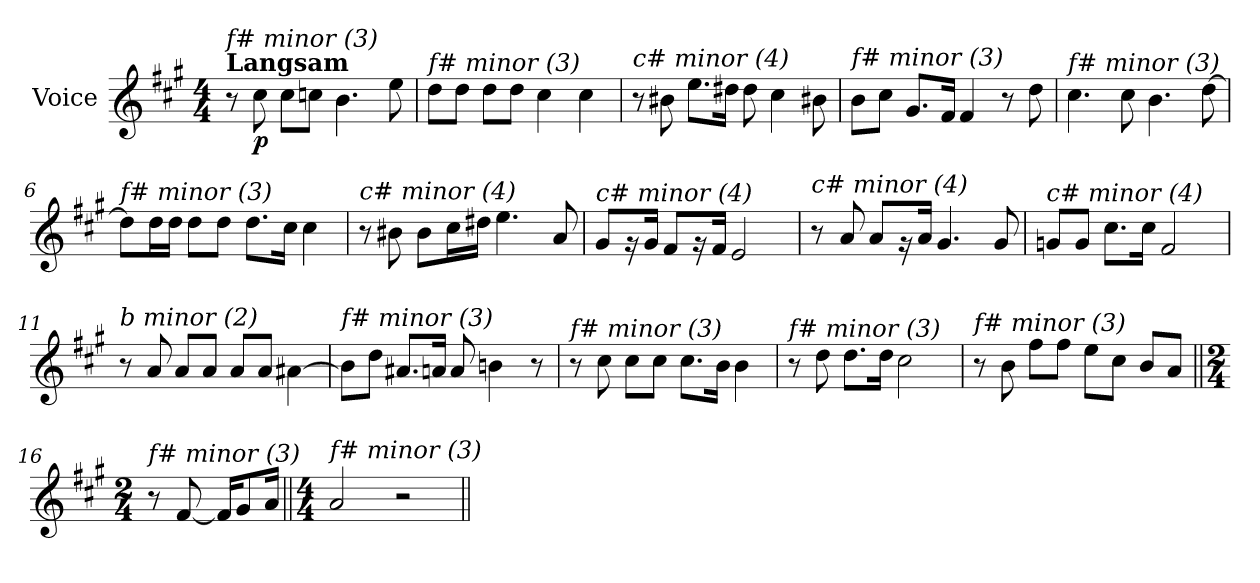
**kern	**dynam
*part1	*part1
*staff1	*staff1
*I"Voice	*
*I'V	*
*clefG2	*
*k[f#c#g#]	*
*M4/4	*
=1	=1
!LO:TX:a:B:t=Langsam	!
!LO:TX:i:t=f# minor (3)	!
8r	.
!	!LO:DY:b
8cc#\	p
8cc#\L	.
8ccn\J	.
4.b\	.
8ee\	.
=2	=2
!LO:TX:i:t=f# minor (3)	!
8dd\L	.
8dd\J	.
8dd\L	.
8dd\J	.
4cc#\	.
4cc#\	.
=3	=3
!LO:TX:i:t=c# minor (4)	!
8r	.
8b#X\	.
8.ee\L	.
16dd#X\Jk	.
8dd#\	.
4cc#\	.
8b#Xi\	.
=4	=4
!LO:TX:i:t=f# minor (3)	!
8b\L	.
8cc#\J	.
8.g#/L	.
16f#/Jk	.
4f#/	.
8r	.
8dd\	.
!!LO:LB:g=z
=5	=5
!LO:TX:i:t=f# minor (3)	!
4.cc#\	.
8cc#\	.
4.b\	.
[8dd\	.
=6	=6
!LO:TX:i:t=f# minor (3)	!
8dd\L]	.
16dd\L	.
16dd\JJ	.
8dd\L	.
8dd\J	.
8.dd\L	.
16cc#\Jk	.
4cc#\	.
=7	=7
!LO:TX:i:t=c# minor (4)	!
8r	.
8b#X\	.
8b#\L	.
16cc#\L	.
16dd#X\JJ	.
4.ee\	.
8a/	.
=8	=8
!LO:TX:i:t=c# minor (4)	!
8g#/L	.
16rg	.
16g#/Jk	.
8f#/L	.
16rg	.
16f#/Jk	.
2e/	.
!!LO:LB:g=z
=9	=9
!LO:TX:i:t=c# minor (4)	!
8r	.
8a/	.
8a/L	.
16rg	.
16a/Jk	.
4.g#/	.
8g#/	.
=10	=10
!LO:TX:i:t=c# minor (4)	!
8gn/L	.
8g/J	.
8.cc#\L	.
16cc#\Jk	.
2f#/	.
=11	=11
!LO:TX:i:t=b minor (2)	!
8r	.
8a/	.
8a/L	.
8a/J	.
8a/L	.
8a/J	.
[4a#Xi\	.
=12	=12
!LO:TX:i:t=f# minor (3)	!
8b-\L]	.
8dd\J	.
8.a#Xi/L	.
16a/Jk	.
8a/	.
4bn\	.
8r	.
!!LO:LB:g=z
=13	=13
!LO:TX:i:t=f# minor (3)	!
8r	.
8cc#\	.
8cc#\L	.
8cc#\J	.
8.cc#\L	.
16b\Jk	.
4b\	.
=14	=14
!LO:TX:i:t=f# minor (3)	!
8r	.
8dd\	.
8.dd\L	.
16dd\Jk	.
2cc#\	.
=15	=15
!LO:TX:i:t=f# minor (3)	!
8r	.
8b\	.
8ff#\L	.
8ff#\J	.
8ee\L	.
8cc#\J	.
8b/L	.
8a/J	.
=16||	=16||
*M2/4	*
!LO:TX:i:t=f# minor (3)	!
8r	.
[8f#/	.
16f#/KL]	.
8g#/	.
16a/Jk	.
=17||	=17||
*M4/4	*
!LO:TX:i:t=f# minor (3)	!
2a/	.
2r	.
=||	=||
*-	*-
